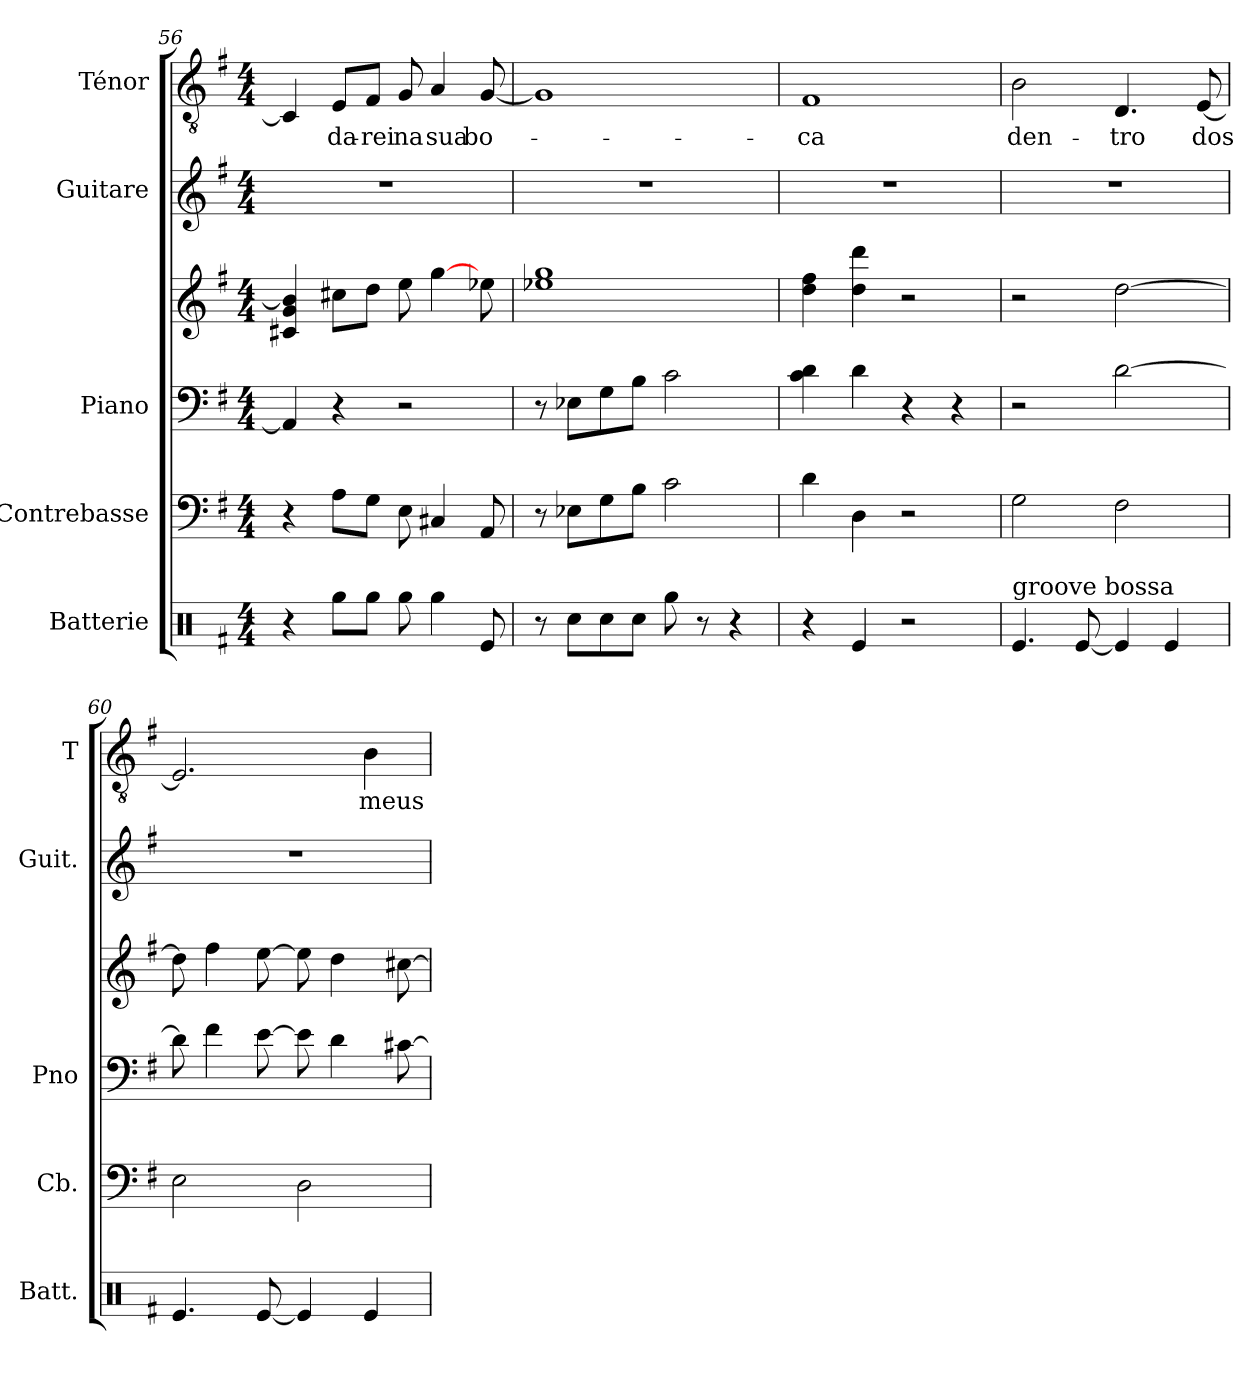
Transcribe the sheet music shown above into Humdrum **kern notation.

**kern	**kern	**kern	**kern	**kern	**kern	**text
*part5	*part4	*part3	*part3	*part2	*part1	*part1
*staff6	*staff5	*staff4	*staff3	*staff2	*staff1	*staff1
*I"Batterie	*I"Contrebasse	*I"Piano	*	*I"Guitare	*I"Ténor	*
*I'Batt.	*I'Cb.	*I'Pno	*	*I'Guit.	*I'T	*
*clefX	*clefF4	*clefF4	*clefG2	*clefG2	*clefGv2	*
*	*ITrd7c12	*	*	*ITrd7c12	*	*
*k[f#]	*k[f#]	*k[f#]	*k[f#]	*k[f#]	*k[f#]	*
*G:	*G:	*G:	*G:	*G:	*G:	*
*M4/4	*M4/4	*M4/4	*M4/4	*M4/4	*M4/4	*
=56	=56	=56	=56	=56	=56	=56
4r	4r	4AA/]	4c#X/ 4g/ 4b/]	1r	4C#/]	.
!LO:N:head=solid	!	!	!	!	!	!LO:LY:b
8Rgg\L	8AA\L	4r	8cc#X\L	.	8E/L	da-
!LO:N:head=solid	!	!	!	!	!	!LO:LY:b
8Rgg\J	8GG\J	.	8dd\J	.	8F#/J	-rei
!LO:N:head=solid	!	!	!	!	!	!LO:LY:b
8Rgg\	8EE\	2r	8ee\	.	8G/	na
!LO:N:head=solid	!	!	!	!	!	!LO:LY:b
4Rgg\	4CC#X/	.	[4gg\	.	4A/	sua
!	!	!	!	!	!	!LO:LY:b
8Re/	8AAA/	.	8ee-X\	.	[8G/	bo-
!!LO:PB:g=z
=57	=57	=57	=57	=57	=57	=57
8r	8r	8r	1ee-X 1gg	1r	1G]	.
!LO:N:head=solid	!	!	!	!	!	!
8Rcc\L	8EE-X\L	8E-X\L	.	.	.	.
8Rcc\	8GG\	8G\	.	.	.	.
8Rcc\J	8BB\J	8B\J	.	.	.	.
!LO:N:head=solid	!	!	!	!	!	!
8Rgg\	2C\	2c\	.	.	.	.
8r	.	.	.	.	.	.
4r	.	.	.	.	.	.
=58	=58	=58	=58	=58	=58	=58
!	!	!	!	!	!	!LO:LY:b
4r	4D\	4c\ 4d\	4dd\ 4ff#\	1r	1F#	-ca
4Re/	4DD\	4d\	4dd\ 4ddd\	.	.	.
2r	2r	4r	2r	.	.	.
.	.	4r	.	.	.	.
=59	=59	=59	=59	=59	=59	=59
!LO:TX:a:t=groove bossa	!	!	!	!	!	!
!	!	!	!	!	!	!LO:LY:b
4.Re/	2GG\	2r	2r	1r	2B\	den-
[8Re/	.	.	.	.	.	.
!	!	!	!	!	!	!LO:LY:b
4Re/]	2FF#\	[2d\	[2dd\	.	4.D/	-tro
4Re/	.	.	.	.	.	.
!	!	!	!	!	!	!LO:LY:b
.	.	.	.	.	[8E/	dos
=60	=60	=60	=60	=60	=60	=60
4.Re/	2EE\	8d\]	8dd\]	1r	2.E/]	.
.	.	4f#\	4ff#\	.	.	.
[8Re/	.	[8e\	[8ee\	.	.	.
4Re/]	2DD\	8e\]	8ee\]	.	.	.
.	.	4d\	4dd\	.	.	.
!	!	!	!	!	!	!LO:LY:b
4Re/	.	.	.	.	4B\	meus
.	.	[8c#X\	[8cc#X\	.	.	.
=	=	=	=	=	=	=
*-	*-	*-	*-	*-	*-	*-
